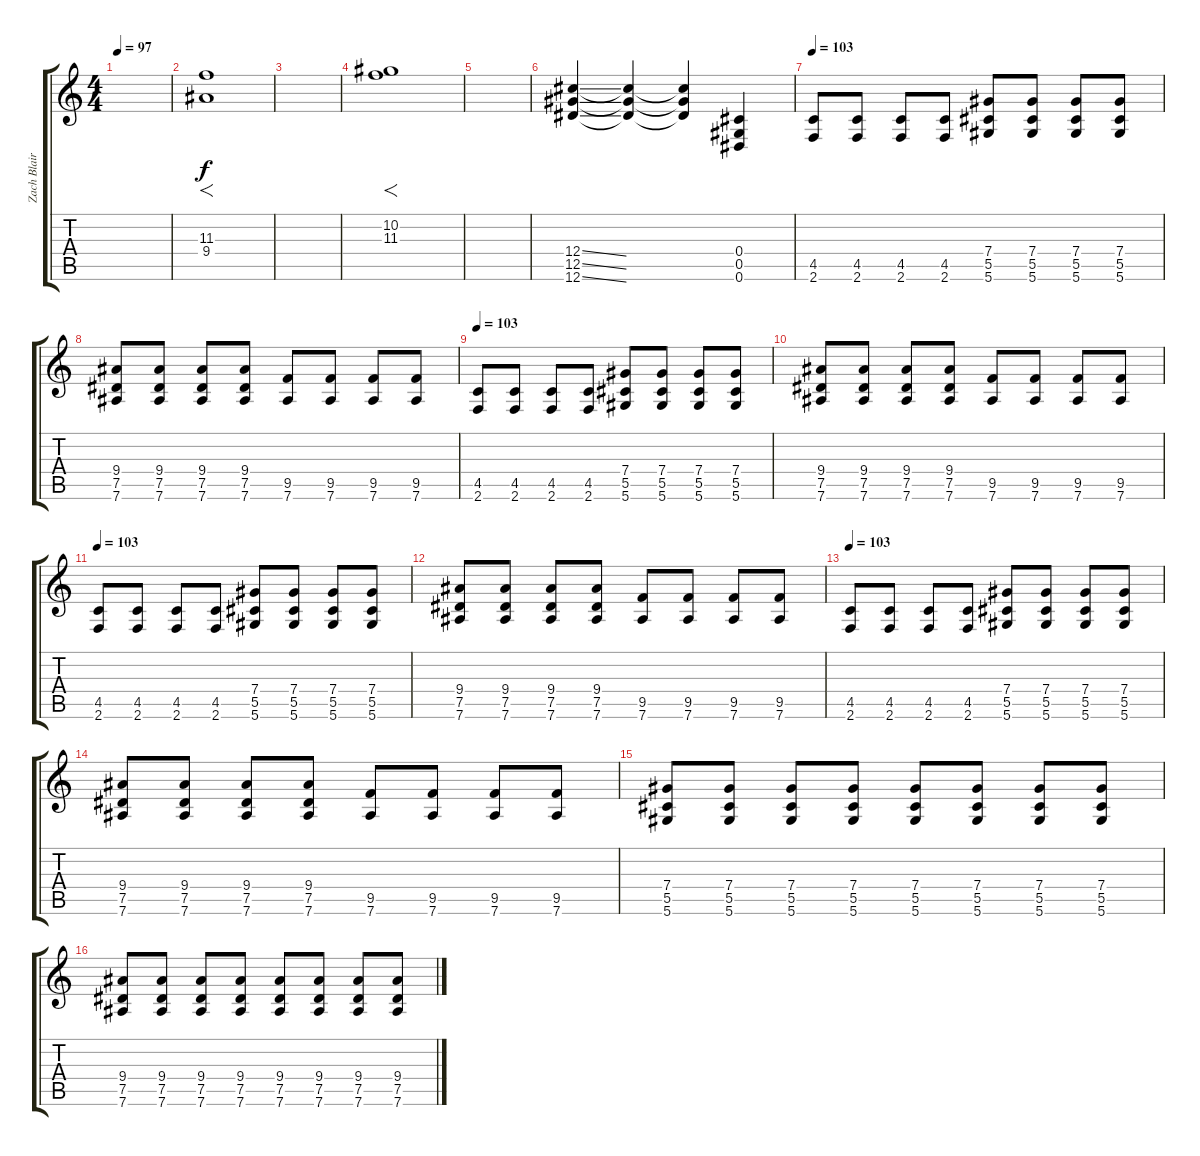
\track ("Zach Blair (Distortion Guitar)" "Zach Blair") {instrument distortionguitar}
\staff {score tabs}
\tuning (Eb4 Bb3 Gb3 Db3 Ab2 Eb2) {hide}
\ts (4 4)
\tempo 97
\clef g2
\ks c
|
(11.3 9.4).1{f} |
|
(10.2 11.3).1{f} |
|
(12.4{ss} 12.5{ss} 12.6{ss}).4 (12.4{t} 12.5{t} 12.6{t}).4 (12.4{t} 12.5{t} 12.6{t}).4 (0.4 0.5 0.6).4 |
\tempo 103
(4.5 2.6).8 (4.5 2.6).8 (4.5 2.6).8 (4.5 2.6).8 (7.4 5.5 5.6).8 (7.4 5.5 5.6).8 (7.4 5.5 5.6).8 (7.4 5.5 5.6).8 |
(9.4 7.5 7.6).8 (9.4 7.5 7.6).8 (9.4 7.5 7.6).8 (9.4 7.5 7.6).8 (9.5 7.6).8 (9.5 7.6).8 (9.5 7.6).8 (9.5 7.6).8 |
\tempo 103
(4.5 2.6).8 (4.5 2.6).8 (4.5 2.6).8 (4.5 2.6).8 (7.4 5.5 5.6).8 (7.4 5.5 5.6).8 (7.4 5.5 5.6).8 (7.4 5.5 5.6).8 |
(9.4 7.5 7.6).8 (9.4 7.5 7.6).8 (9.4 7.5 7.6).8 (9.4 7.5 7.6).8 (9.5 7.6).8 (9.5 7.6).8 (9.5 7.6).8 (9.5 7.6).8 |
\tempo 103
(4.5 2.6).8 (4.5 2.6).8 (4.5 2.6).8 (4.5 2.6).8 (7.4 5.5 5.6).8 (7.4 5.5 5.6).8 (7.4 5.5 5.6).8 (7.4 5.5 5.6).8 |
(9.4 7.5 7.6).8 (9.4 7.5 7.6).8 (9.4 7.5 7.6).8 (9.4 7.5 7.6).8 (9.5 7.6).8 (9.5 7.6).8 (9.5 7.6).8 (9.5 7.6).8 |
\tempo 103
(4.5 2.6).8 (4.5 2.6).8 (4.5 2.6).8 (4.5 2.6).8 (7.4 5.5 5.6).8 (7.4 5.5 5.6).8 (7.4 5.5 5.6).8 (7.4 5.5 5.6).8 |
(9.4 7.5 7.6).8 (9.4 7.5 7.6).8 (9.4 7.5 7.6).8 (9.4 7.5 7.6).8 (9.5 7.6).8 (9.5 7.6).8 (9.5 7.6).8 (9.5 7.6).8 |
(7.4 5.5 5.6).8 (7.4 5.5 5.6).8 (7.4 5.5 5.6).8 (7.4 5.5 5.6).8 (7.4 5.5 5.6).8 (7.4 5.5 5.6).8 (7.4 5.5 5.6).8 (7.4 5.5 5.6).8 |
(9.4 7.5 7.6).8 (9.4 7.5 7.6).8 (9.4 7.5 7.6).8 (9.4 7.5 7.6).8 (9.4 7.5 7.6).8 (9.4 7.5 7.6).8 (9.4 7.5 7.6).8 (9.4 7.5 7.6).8
